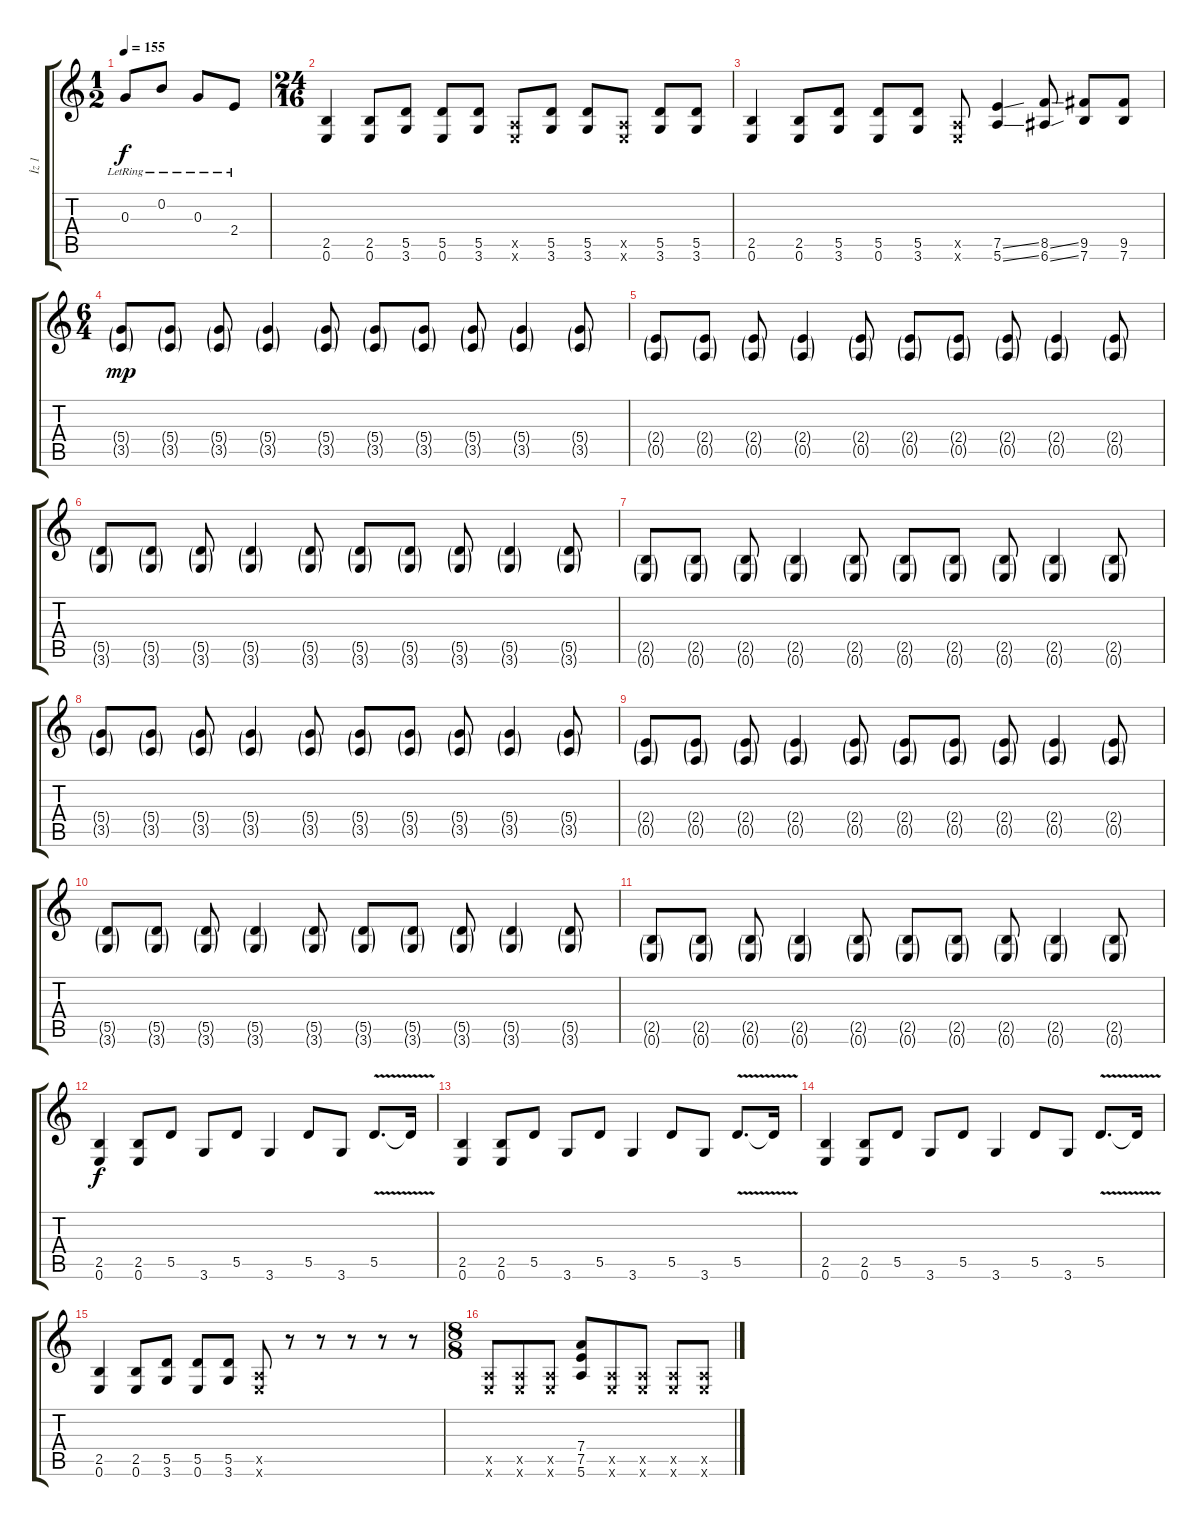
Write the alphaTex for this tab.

\track ("İz 1" "İz 1") {instrument electricguitarjazz}
\staff {score tabs}
\tuning (E4 B3 G3 D3 A2 E2) {hide}
\ts (1 2)
\tempo 155
\clef g2
\ks c
0.3{lr}.8{dy f} 0.2{lr}.8 0.3{lr}.8 2.4{lr}.8 |
\ts (24 16)
(2.5 0.6).4{instrument overdrivenguitar} (2.5 0.6).8 (5.5 3.6).8 (5.5 0.6).8 (5.5 3.6).8 (0.5{x} 0.6{x}).8 (5.5 3.6).8 (5.5 3.6).8 (0.5{x} 0.6{x}).8 (5.5 3.6).8 (5.5 3.6).8 |
(2.5 0.6).4 (2.5 0.6).8 (5.5 3.6).8 (5.5 0.6).8 (5.5 3.6).8 (0.5{x} 0.6{x}).8 (7.5{ss} 5.6{ss}).4 (8.5{ss} 6.6{ss}).8 (9.5 7.6).8 (9.5 7.6).8 |
\ts (6 4)
(5.4{g} 3.5{g}).8{dy mp} (5.4{g} 3.5{g}).8 (5.4{g} 3.5{g}).8 (5.4{g} 3.5{g}).4 (5.4{g} 3.5{g}).8 (5.4{g} 3.5{g}).8 (5.4{g} 3.5{g}).8 (5.4{g} 3.5{g}).8 (5.4{g} 3.5{g}).4 (5.4{g} 3.5{g}).8 |
(2.4{g} 0.5{g}).8 (2.4{g} 0.5{g}).8 (2.4{g} 0.5{g}).8 (2.4{g} 0.5{g}).4 (2.4{g} 0.5{g}).8 (2.4{g} 0.5{g}).8 (2.4{g} 0.5{g}).8 (2.4{g} 0.5{g}).8 (2.4{g} 0.5{g}).4 (2.4{g} 0.5{g}).8 |
(5.5{g} 3.6{g}).8 (5.5{g} 3.6{g}).8 (5.5{g} 3.6{g}).8 (5.5{g} 3.6{g}).4 (5.5{g} 3.6{g}).8 (5.5{g} 3.6{g}).8 (5.5{g} 3.6{g}).8 (5.5{g} 3.6{g}).8 (5.5{g} 3.6{g}).4 (5.5{g} 3.6{g}).8 |
(2.5{g} 0.6{g}).8 (2.5{g} 0.6{g}).8 (2.5{g} 0.6{g}).8 (2.5{g} 0.6{g}).4 (2.5{g} 0.6{g}).8 (2.5{g} 0.6{g}).8 (2.5{g} 0.6{g}).8 (2.5{g} 0.6{g}).8 (2.5{g} 0.6{g}).4 (2.5{g} 0.6{g}).8 |
(5.4{g} 3.5{g}).8 (5.4{g} 3.5{g}).8 (5.4{g} 3.5{g}).8 (5.4{g} 3.5{g}).4 (5.4{g} 3.5{g}).8 (5.4{g} 3.5{g}).8 (5.4{g} 3.5{g}).8 (5.4{g} 3.5{g}).8 (5.4{g} 3.5{g}).4 (5.4{g} 3.5{g}).8 |
(2.4{g} 0.5{g}).8 (2.4{g} 0.5{g}).8 (2.4{g} 0.5{g}).8 (2.4{g} 0.5{g}).4 (2.4{g} 0.5{g}).8 (2.4{g} 0.5{g}).8 (2.4{g} 0.5{g}).8 (2.4{g} 0.5{g}).8 (2.4{g} 0.5{g}).4 (2.4{g} 0.5{g}).8 |
(5.5{g} 3.6{g}).8 (5.5{g} 3.6{g}).8 (5.5{g} 3.6{g}).8 (5.5{g} 3.6{g}).4 (5.5{g} 3.6{g}).8 (5.5{g} 3.6{g}).8 (5.5{g} 3.6{g}).8 (5.5{g} 3.6{g}).8 (5.5{g} 3.6{g}).4 (5.5{g} 3.6{g}).8 |
(2.5{g} 0.6{g}).8 (2.5{g} 0.6{g}).8 (2.5{g} 0.6{g}).8 (2.5{g} 0.6{g}).4 (2.5{g} 0.6{g}).8 (2.5{g} 0.6{g}).8 (2.5{g} 0.6{g}).8 (2.5{g} 0.6{g}).8 (2.5{g} 0.6{g}).4 (2.5{g} 0.6{g}).8 |
(2.5 0.6).4{dy f volume 16 instrument distortionguitar} (2.5 0.6).8 5.5.8 3.6.8 5.5.8 3.6.4 5.5.8 3.6.8 5.5{v}.8{d} 5.5{t}.16 |
(2.5 0.6).4 (2.5 0.6).8 5.5.8 3.6.8 5.5.8 3.6.4 5.5.8 3.6.8 5.5{v}.8{d} 5.5{t}.16 |
(2.5 0.6).4 (2.5 0.6).8 5.5.8 3.6.8 5.5.8 3.6.4 5.5.8 3.6.8 5.5{v}.8{d} 5.5{t}.16 |
(2.5 0.6).4 (2.5 0.6).8 (5.5 3.6).8 (5.5 0.6).8 (5.5 3.6).8 (0.5{x} 0.6{x}).8 r.8 r.8 r.8 r.8 r.8 |
\ts (8 8)
(0.5{x} 0.6{x}).8 (0.5{x} 0.6{x}).8 (0.5{x} 0.6{x}).8 (7.4 7.5 5.6).8 (0.5{x} 0.6{x}).8 (0.5{x} 0.6{x}).8 (0.5{x} 0.6{x}).8 (0.5{x} 0.6{x}).8
